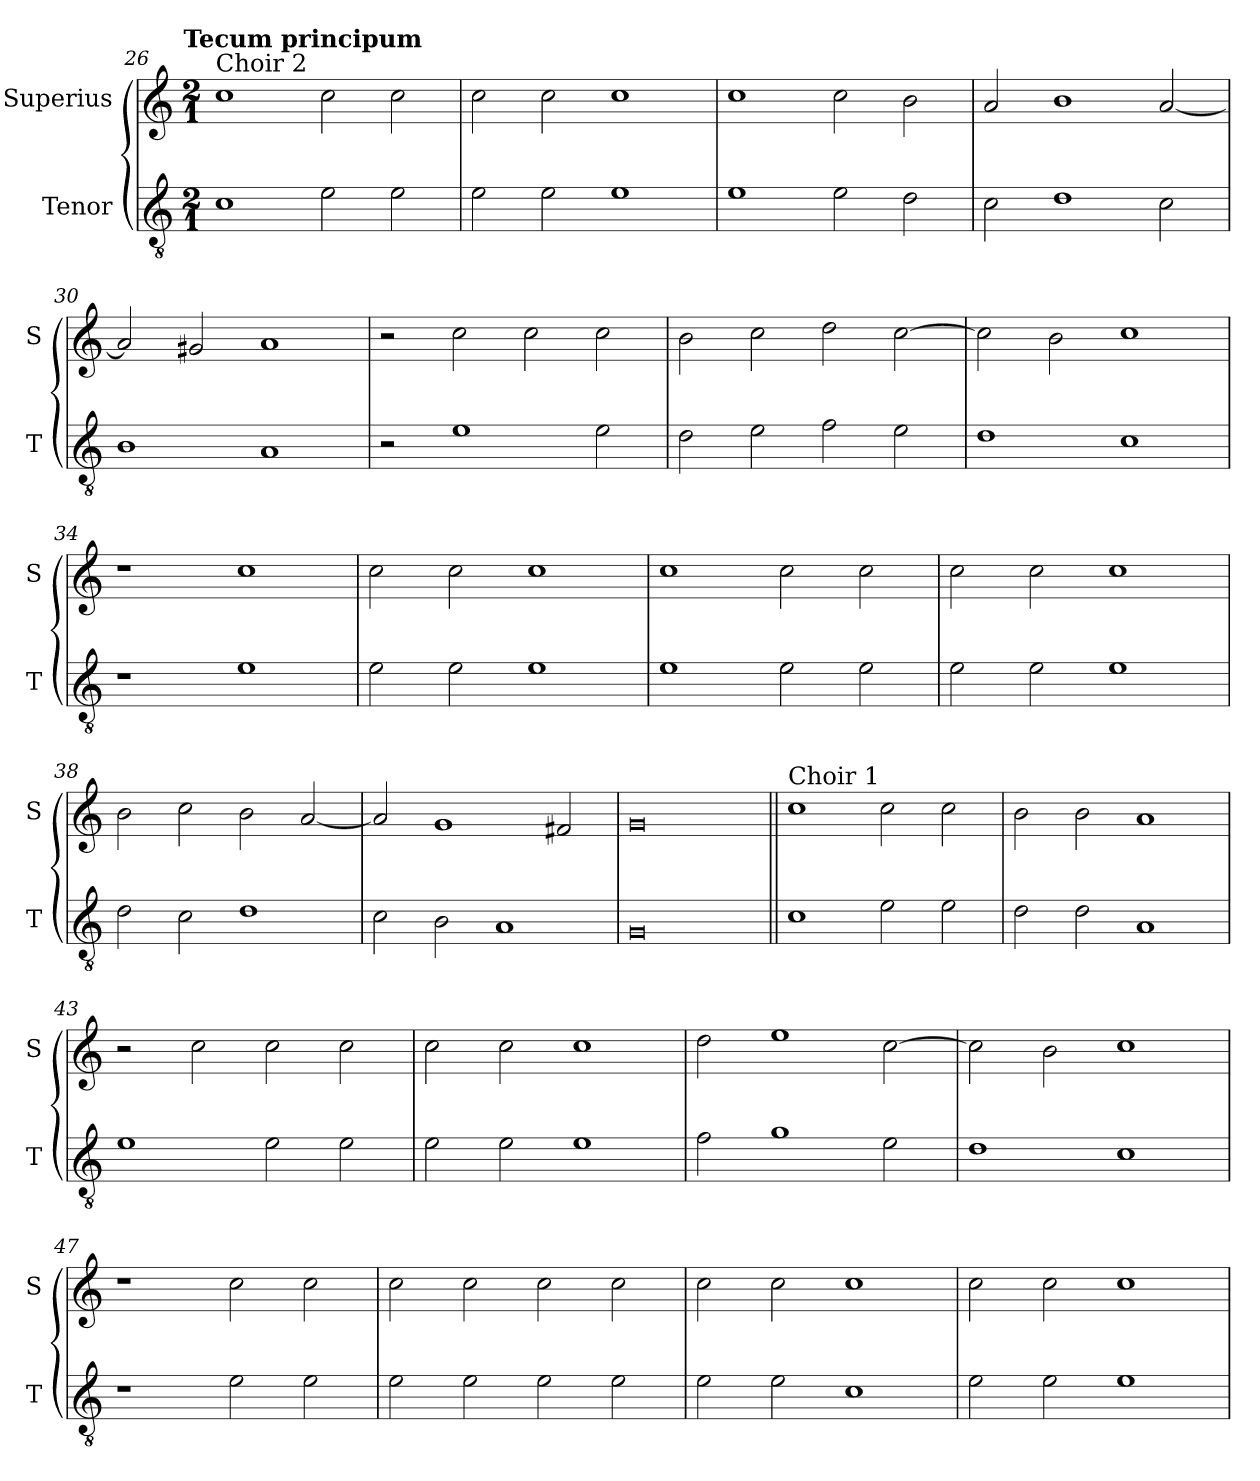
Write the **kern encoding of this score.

**kern	**kern
*part2	*part1
*staff2	*staff1
*I"Tenor	*I"Superius
*I'T	*I'S
*clefGv2	*clefG2
*k[]	*k[]
!!LO:TX:omd:t=Tecum principum
*M2/1	*M2/1
=26	=26
!	!LO:TX:a:t=Choir 2
1c	1cc
2e\	2cc\
2e\	2cc\
=27	=27
2e\	2cc\
2e\	2cc\
1e	1cc
=28	=28
1e	1cc
2e\	2cc\
2d\	2b\
=29	=29
2c\	2a/
1d	1b
2c\	[2a/
=30	=30
1B	2a/]
.	2g#X/
1A	1a
=31	=31
2r	2r
1e	2cc\
.	2cc\
2e\	2cc\
=32	=32
2d\	2b\
2e\	2cc\
2f\	2dd\
2e\	[2cc\
=33	=33
1d	2cc\]
.	2b\
1c	1cc
=34	=34
1r	1r
1e	1cc
=35	=35
2e\	2cc\
2e\	2cc\
1e	1cc
=36	=36
1e	1cc
2e\	2cc\
2e\	2cc\
=37	=37
2e\	2cc\
2e\	2cc\
1e	1cc
=38	=38
2d\	2b\
2c\	2cc\
1d	2b\
.	[2a/
=39	=39
2c\	2a/]
2B\	1g
1A	.
.	2f#X/
=40	=40
0G	0g
=41||	=41||
!	!LO:TX:a:t=Choir 1
1c	1cc
2e\	2cc\
2e\	2cc\
=42	=42
2d\	2b\
2d\	2b\
1A	1a
=43	=43
1e	2r
.	2cc\
2e\	2cc\
2e\	2cc\
=44	=44
2e\	2cc\
2e\	2cc\
1e	1cc
=45	=45
2f\	2dd\
1g	1ee
2e\	[2cc\
=46	=46
1d	2cc\]
.	2b\
1c	1cc
=47	=47
1r	1r
2e\	2cc\
2e\	2cc\
=48	=48
2e\	2cc\
2e\	2cc\
2e\	2cc\
2e\	2cc\
=49	=49
2e\	2cc\
2e\	2cc\
1c	1cc
=50	=50
2e\	2cc\
2e\	2cc\
1e	1cc
=	=
*-	*-
